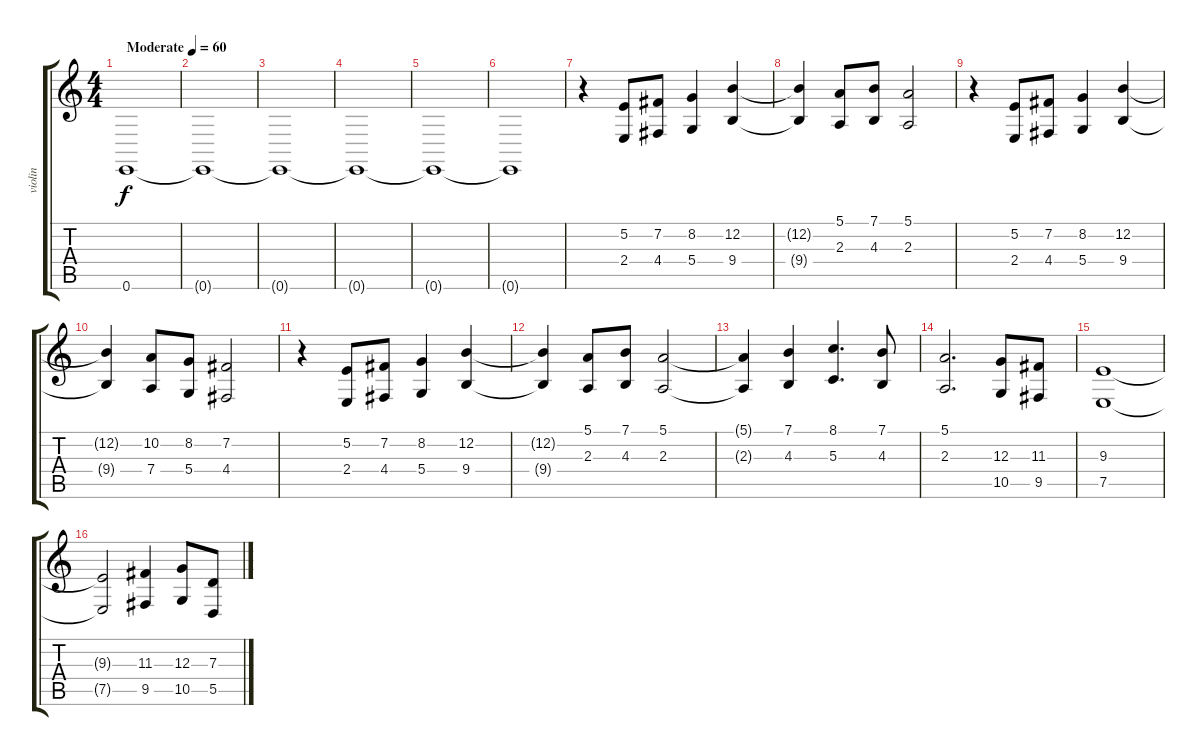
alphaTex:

\track ("violin" "violin") {instrument stringensemble1}
\staff {score tabs}
\tuning (E4 B3 G3 D3 A2 E2) {hide}
\ts (4 4)
\tempo (60 "Moderate")
\clef g2
\ks c
0.6.1{dy f instrument stringensemble1} |
0.6{t}.1 |
0.6{t}.1 |
0.6{t}.1 |
0.6{t}.1 |
0.6{t}.1 |
r.4 (5.2 2.4).8 (7.2 4.4).8 (8.2 5.4).4 (12.2 9.4).4 |
(12.2{t} 9.4{t}).4 (5.1 2.3).8 (7.1 4.3).8 (5.1 2.3).2 |
r.4 (5.2 2.4).8 (7.2 4.4).8 (8.2 5.4).4 (12.2 9.4).4 |
(12.2{t} 9.4{t}).4 (10.2 7.4).8 (8.2 5.4).8 (7.2 4.4).2 |
r.4 (5.2 2.4).8 (7.2 4.4).8 (8.2 5.4).4 (12.2 9.4).4 |
(12.2{t} 9.4{t}).4 (5.1 2.3).8 (7.1 4.3).8 (5.1 2.3).2 |
(5.1{t} 2.3{t}).4 (7.1 4.3).4 (8.1 5.3).4{d} (7.1 4.3).8 |
(5.1 2.3).2{d} (12.3 10.5).8 (11.3 9.5).8 |
(9.3 7.5).1 |
(9.3{t} 7.5{t}).2 (11.3 9.5).4 (12.3 10.5).8 (7.3 5.5).8
